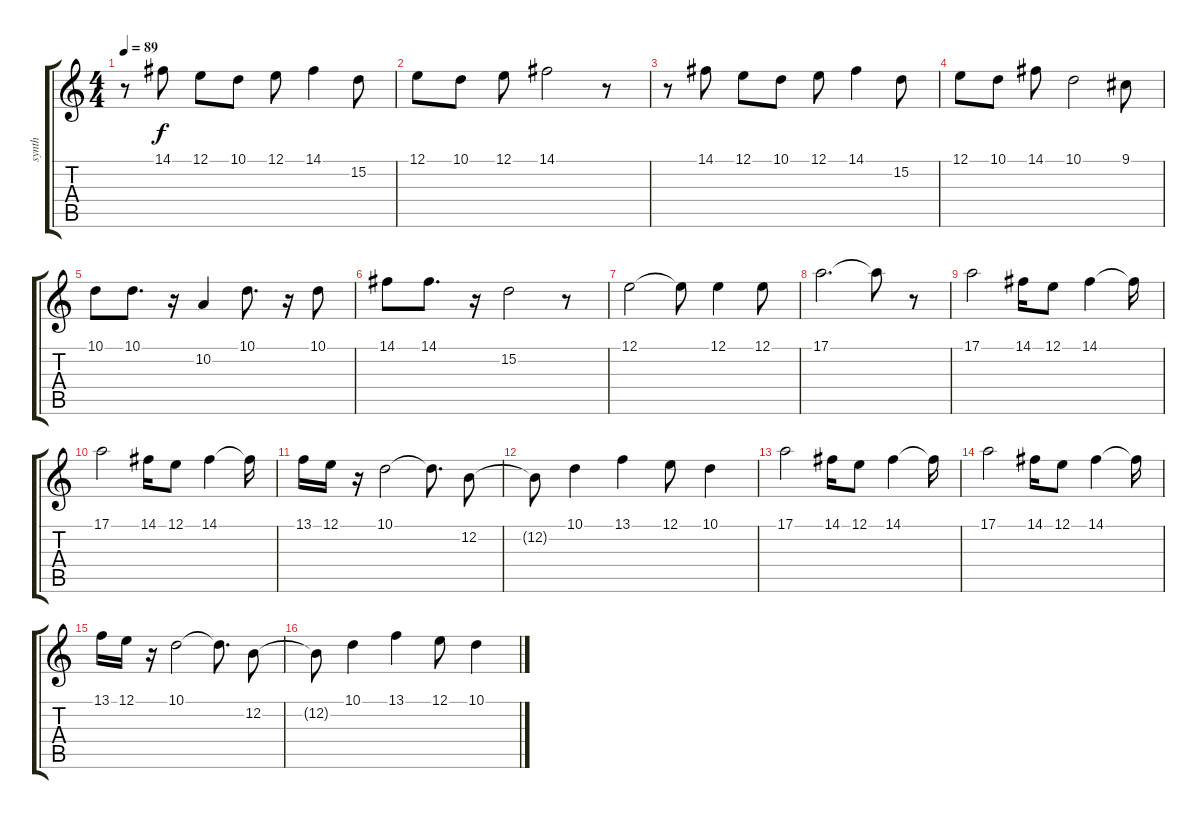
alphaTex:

\track ("synth" "synth") {instrument pad3polysynth}
\staff {score tabs}
\tuning (E4 B3 G3 D3 A2 E2) {hide}
\ts (4 4)
\tempo 89
\clef g2
\ks c
r.8{dy f} 14.1.8 12.1.8 10.1.8 12.1.8 14.1.4 15.2.8 |
12.1.8 10.1.8 12.1.8 14.1.2 r.8 |
r.8 14.1.8 12.1.8 10.1.8 12.1.8 14.1.4 15.2.8 |
12.1.8 10.1.8 14.1.8 10.1.2 9.1.8 |
10.1.8 10.1.8{d} r.16 10.2.4 10.1.8{d} r.16 10.1.8 |
14.1.8 14.1.8{d} r.16 15.2.2 r.8 |
12.1.2 12.1{t}.8 12.1.4 12.1.8 |
17.1.2{d} 17.1{t}.8 r.8 |
17.1.2 14.1.16 12.1.8 14.1.4 14.1{t}.16 |
17.1.2 14.1.16 12.1.8 14.1.4 14.1{t}.16 |
13.1.16 12.1.16 r.16 10.1.2 10.1{t}.8{d} 12.2.8 |
12.2{t}.8 10.1.4 13.1.4 12.1.8 10.1.4 |
17.1.2 14.1.16 12.1.8 14.1.4 14.1{t}.16 |
17.1.2 14.1.16 12.1.8 14.1.4 14.1{t}.16 |
13.1.16 12.1.16 r.16 10.1.2 10.1{t}.8{d} 12.2.8 |
12.2{t}.8 10.1.4 13.1.4 12.1.8 10.1.4
